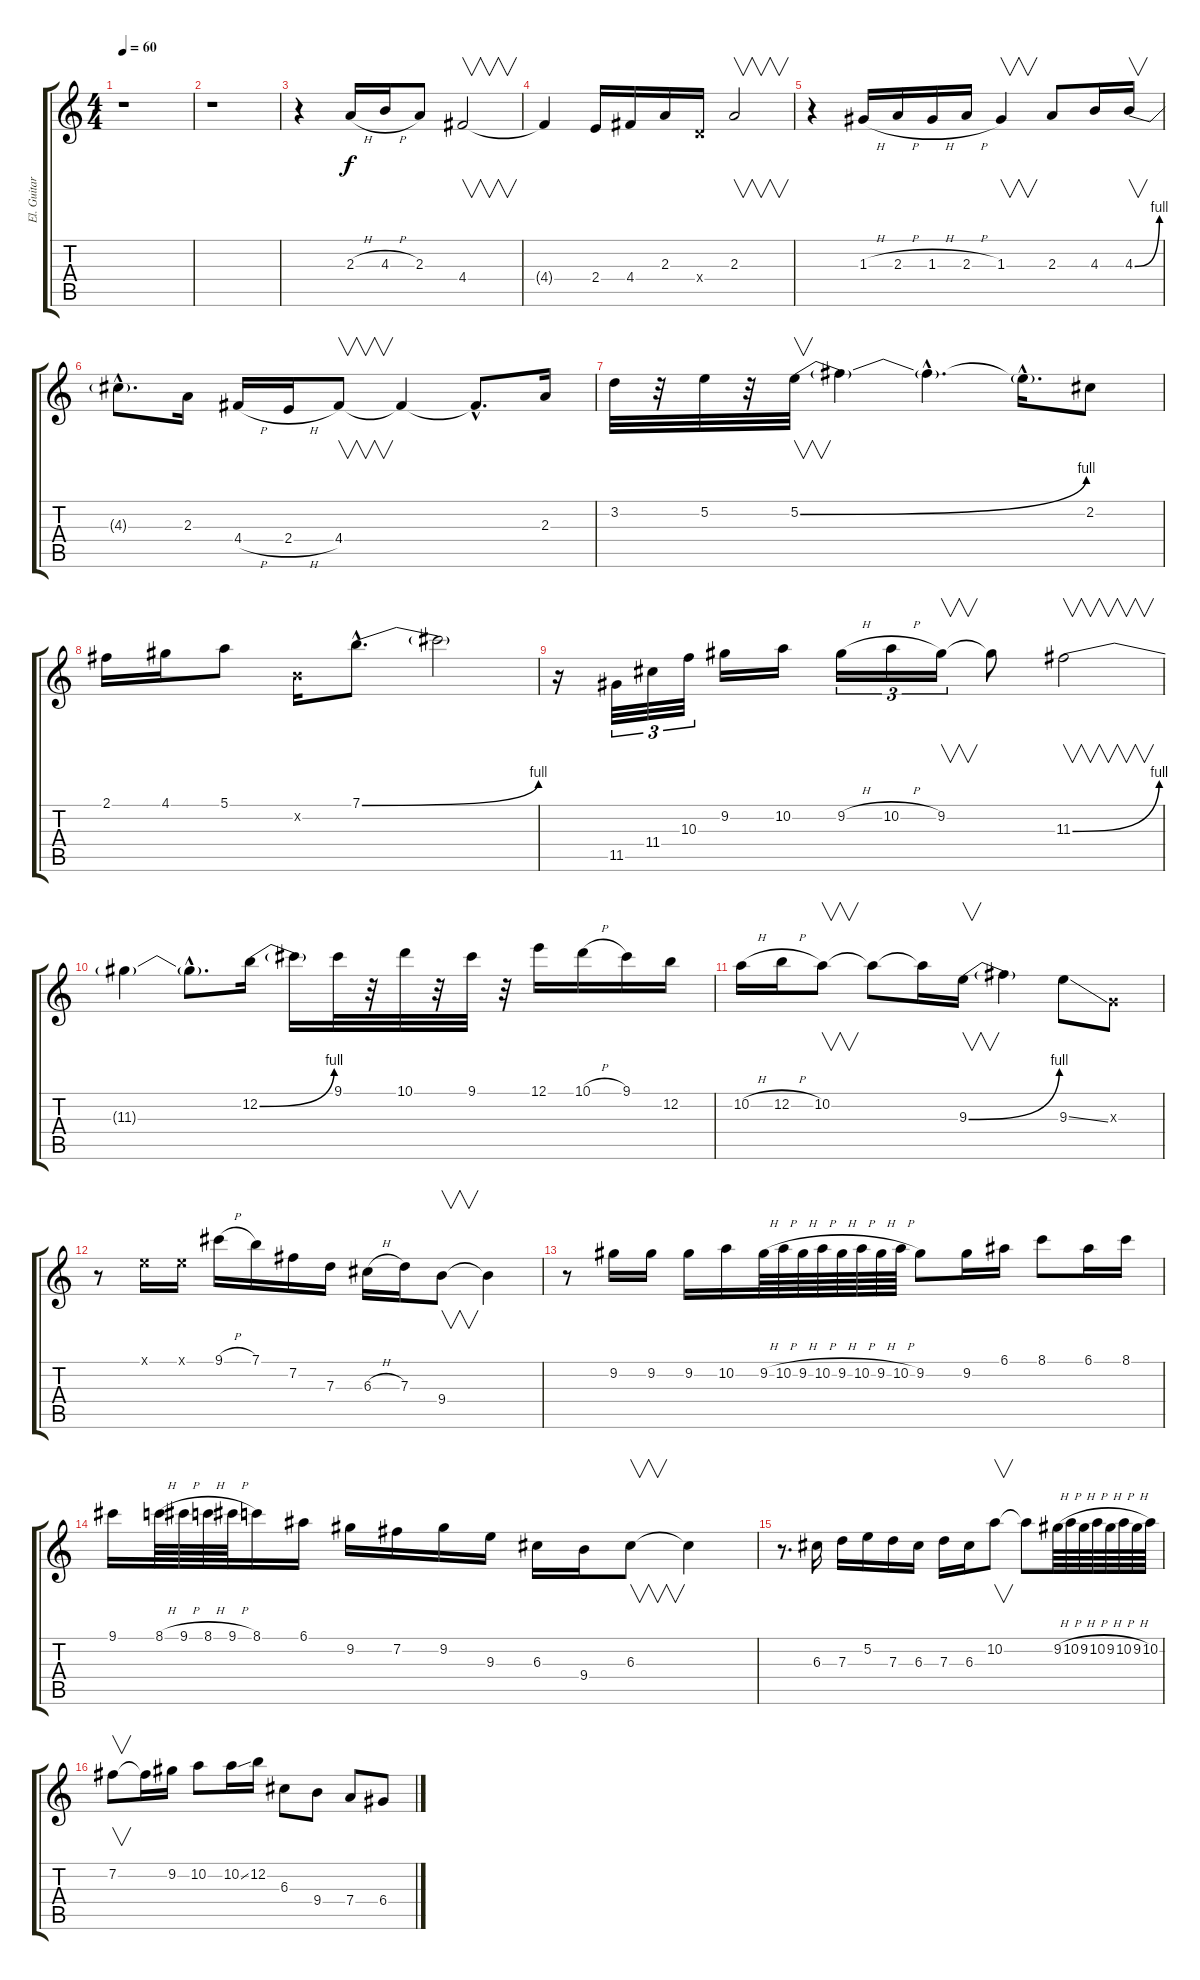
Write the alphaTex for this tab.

\track ("El. Guitar 1 (Lead)" "El. Guitar") {instrument distortionguitar}
\staff {score tabs}
\tuning (E4 B3 G3 D3 A2 E2) {hide}
\ts (4 4)
\tempo 60
\clef g2
\ks c
r.1{dy f instrument distortionguitar} |
r.1 |
r.4 2.3{h}.16 4.3{h}.16 2.3.8 4.4.2{v} |
4.4{t}.4 2.4.16 4.4.16 2.3.16 0.4{x}.16 2.3.2{v} |
r.4 1.3{h}.16 2.3{h}.16 1.3{h}.16 2.3{h}.16 1.3.4{v} 2.3.8 4.3.16 4.3{be (bend 0 0 60 4)}.16{v} |
4.3{hac t}.8{d volume 10} 2.3.16{volume 12} 4.4{h}.16 2.4{h}.16 4.4.8{v} 4.4{t}.4 4.4{hac t}.8{d} 2.3.16 |
3.2.32 r.32 5.2.32 r.32 5.2{be (bend 0 0 60 4)}.32{v} 5.2{t}.4 5.2{hac t}.4{d} 5.2{hac t}.16{d} 2.2.8 |
2.1.16 4.1.16 5.1.8 0.2{x}.16 7.1{be (bend 0 0 60 4) hac}.8{d} 7.1{t}.2 |
r.16 11.5.32{tu (3 2)} 11.4.32{tu (3 2)} 10.3.32{tu (3 2)} 9.2.16 10.2.16 9.2{h}.16{tu (3 2)} 10.2{h}.16{tu (3 2)} 9.2.16{v tu (3 2)} 9.2{t}.8 11.3{be (bend 0 0 60 4)}.2{v} |
11.3{t}.4 11.3{hac t}.8{d} 12.2{be (bend 0 0 60 4)}.16 12.2{t}.16 9.1.32 r.32 10.1.32 r.32 9.1.32 r.32 12.1.16 10.1{h}.16 9.1.16 12.2.16 |
10.2{h}.16 12.2{h}.16 10.2.8{v} 10.2{t}.8 10.2{t}.16 9.3{be (bend 0 0 60 4)}.16{v} 9.3{t}.4 9.3{ss}.8 0.3{x}.8 |
r.8 0.1{x}.16 0.1{x}.16 9.1{h}.16 7.1.16 7.2.16 7.3.16 6.3{h}.16 7.3.16 9.4.8{v} 9.4{t}.4 |
r.8 9.2.16 9.2.16 9.2.16 10.2.16 9.2{h}.64 10.2{h}.64 9.2{h}.64 10.2{h}.64 9.2{h}.64 10.2{h}.64 9.2{h}.64 10.2{h}.64 9.2.8 9.2.16 6.1.16 8.1.8 6.1.16 8.1.16 |
9.1.16 8.1{h}.64 9.1{h}.64 8.1{h}.64 9.1{h}.64 8.1.16 6.1.16 9.2.16 7.2.16 9.2.16 9.3.16 6.3.16 9.4.16 6.3.8{v} 6.3{t}.4 |
r.8{d} 6.3.16 7.3.16 5.2.16 7.3.16 6.3.16 7.3.16 6.3.16 10.2.8{v} 10.2{t}.8 9.2{h}.64 10.2{h}.64 9.2{h}.64 10.2{h}.64 9.2{h}.64 10.2{h}.64 9.2{h}.64 10.2.64 |
7.2.8{v} 7.2{t}.16 9.2.16 10.2.8 10.2{ss}.16 12.2.16 6.3.8 9.4.8 7.4.8 6.4.8
